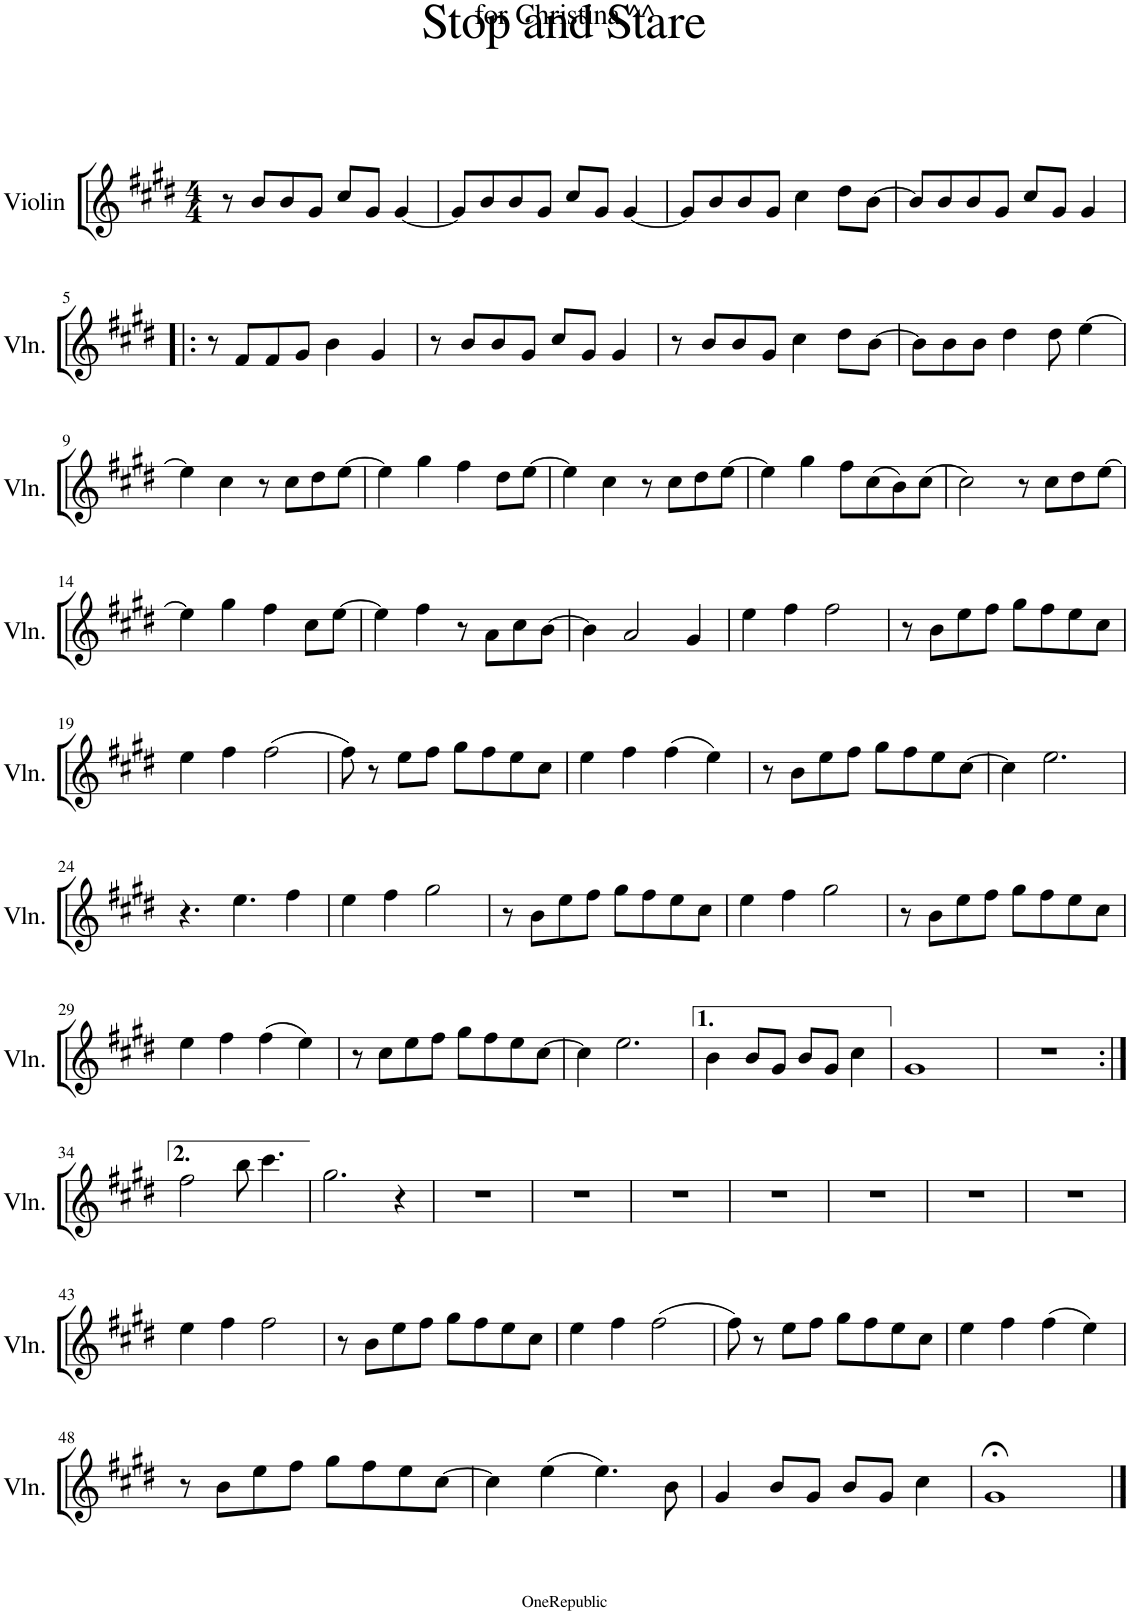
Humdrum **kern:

**kern
*part1
*staff1
*I"Violin
*I'Vln.
*clefG2
*k[f#c#g#d#]
*M4/4
=1
8r
8b/L
8b/
8g#/J
8cc#/L
8g#/J
[4g#/
=2
8g#/L]
8b/
8b/
8g#/J
8cc#/L
8g#/J
[4g#/
=3
8g#/L]
8b/
8b/
8g#/J
4cc#\
8dd#\L
[8b\J
=4
8b/L]
8b/
8b/
8g#/J
8cc#/L
8g#/J
4g#/
!!LO:LB:g=z
=5!|:
8r
8f#/L
8f#/
8g#/J
4b\
4g#/
=6
8r
8b/L
8b/
8g#/J
8cc#/L
8g#/J
4g#/
=7
8r
8b/L
8b/
8g#/J
4cc#\
8dd#\L
[8b\J
=8
8b\L]
8b\
8b\J
4dd#\
8dd#\
[4ee\
!!LO:LB:g=z
=9
4ee\]
4cc#\
8r
8cc#\L
8dd#\
[8ee\J
=10
4ee\]
4gg#\
4ff#\
8dd#\L
[8ee\J
=11
4ee\]
4cc#\
8r
8cc#\L
8dd#\
[8ee\J
=12
4ee\]
4gg#\
8ff#\L
(8cc#\
8b\)
(8cc#\J
=13
2cc#\)
8r
8cc#\L
8dd#\
[8ee\J
!!LO:LB:g=z
=14
4ee\]
4gg#\
4ff#\
8cc#\L
[8ee\J
=15
4ee\]
4ff#\
8r
8a\L
8cc#\
[8b\J
=16
4b\]
2a/
4g#/
=17
4ee\
4ff#\
2ff#\
=18
8r
8b\L
8ee\
8ff#\J
8gg#\L
8ff#\
8ee\
8cc#\J
!!LO:LB:g=z
=19
4ee\
4ff#\
(2ff#\
=20
8ff#\)
8r
8ee\L
8ff#\J
8gg#\L
8ff#\
8ee\
8cc#\J
=21
4ee\
4ff#\
(4ff#\
4ee\)
=22
8r
8b\L
8ee\
8ff#\J
8gg#\L
8ff#\
8ee\
[8cc#\J
=23
4cc#\]
2.ee\
!!LO:LB:g=z
=24
4.r
4.ee\
4ff#\
=25
4ee\
4ff#\
2gg#\
=26
8r
8b\L
8ee\
8ff#\J
8gg#\L
8ff#\
8ee\
8cc#\J
=27
4ee\
4ff#\
2gg#\
=28
8r
8b\L
8ee\
8ff#\J
8gg#\L
8ff#\
8ee\
8cc#\J
!!LO:LB:g=z
=29
4ee\
4ff#\
(4ff#\
4ee\)
=30
8r
8cc#\L
8ee\
8ff#\J
8gg#\L
8ff#\
8ee\
[8cc#\J
=31
4cc#\]
2.ee\
=31
4b\
8b/L
8g#/J
8b/L
8g#/J
4cc#\
=32
1g#
=33
1r
!!LO:LB:g=z
=34:|!
2ff#\
8bb\
4.ccc#\
=35
2.gg#\
4r
=36
1r
=37
1r
=38
1r
=39
1r
=40
1r
=41
1r
=42
1r
!!LO:LB:g=z
=43
4ee\
4ff#\
2ff#\
=44
8r
8b\L
8ee\
8ff#\J
8gg#\L
8ff#\
8ee\
8cc#\J
=45
4ee\
4ff#\
(2ff#\
=46
8ff#\)
8r
8ee\L
8ff#\J
8gg#\L
8ff#\
8ee\
8cc#\J
=47
4ee\
4ff#\
(4ff#\
4ee\)
!!LO:LB:g=z
=48
8r
8b\L
8ee\
8ff#\J
8gg#\L
8ff#\
8ee\
[8cc#\J
=49
4cc#\]
(4ee\
4.ee\)
8b\
=50
4g#/
8b/L
8g#/J
8b/L
8g#/J
4cc#\
=51
1g#;<
==
*-
